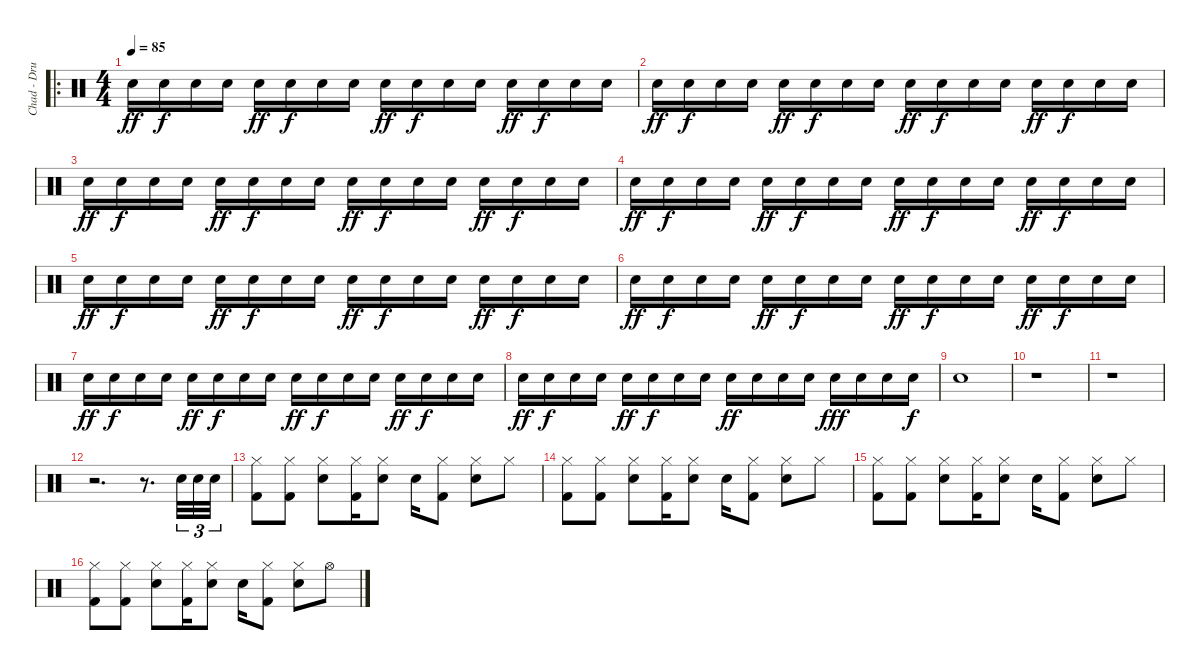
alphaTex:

\track ("Chad - Drums" "Chad - Dru") {instrument percussion}
\staff {score}
\articulation defaults
\ro
\ts (4 4)
\tempo 85
\clef neutral
\ks c "Snare (hit) 2".16{dy ff volume 6} "Snare (hit) 2".16{dy f} "Snare (hit) 2".16 "Snare (hit) 2".16 "Snare (hit) 2".16{dy ff} "Snare (hit) 2".16{dy f} "Snare (hit) 2".16 "Snare (hit) 2".16 "Snare (hit) 2".16{dy ff} "Snare (hit) 2".16{dy f} "Snare (hit) 2".16 "Snare (hit) 2".16 "Snare (hit) 2".16{dy ff} "Snare (hit) 2".16{dy f} "Snare (hit) 2".16 "Snare (hit) 2".16
|
"Snare (hit) 2".16{dy ff volume 7} "Snare (hit) 2".16{dy f} "Snare (hit) 2".16 "Snare (hit) 2".16 "Snare (hit) 2".16{dy ff} "Snare (hit) 2".16{dy f} "Snare (hit) 2".16 "Snare (hit) 2".16 "Snare (hit) 2".16{dy ff} "Snare (hit) 2".16{dy f} "Snare (hit) 2".16 "Snare (hit) 2".16 "Snare (hit) 2".16{dy ff} "Snare (hit) 2".16{dy f} "Snare (hit) 2".16 "Snare (hit) 2".16 |
"Snare (hit) 2".16{dy ff volume 9} "Snare (hit) 2".16{dy f} "Snare (hit) 2".16 "Snare (hit) 2".16 "Snare (hit) 2".16{dy ff} "Snare (hit) 2".16{dy f} "Snare (hit) 2".16 "Snare (hit) 2".16 "Snare (hit) 2".16{dy ff} "Snare (hit) 2".16{dy f} "Snare (hit) 2".16 "Snare (hit) 2".16 "Snare (hit) 2".16{dy ff} "Snare (hit) 2".16{dy f} "Snare (hit) 2".16 "Snare (hit) 2".16 |
"Snare (hit) 2".16{dy ff volume 10} "Snare (hit) 2".16{dy f} "Snare (hit) 2".16 "Snare (hit) 2".16 "Snare (hit) 2".16{dy ff} "Snare (hit) 2".16{dy f} "Snare (hit) 2".16 "Snare (hit) 2".16 "Snare (hit) 2".16{dy ff} "Snare (hit) 2".16{dy f} "Snare (hit) 2".16 "Snare (hit) 2".16 "Snare (hit) 2".16{dy ff} "Snare (hit) 2".16{dy f} "Snare (hit) 2".16 "Snare (hit) 2".16 |
"Snare (hit) 2".16{dy ff volume 11} "Snare (hit) 2".16{dy f} "Snare (hit) 2".16 "Snare (hit) 2".16 "Snare (hit) 2".16{dy ff} "Snare (hit) 2".16{dy f} "Snare (hit) 2".16 "Snare (hit) 2".16 "Snare (hit) 2".16{dy ff} "Snare (hit) 2".16{dy f} "Snare (hit) 2".16 "Snare (hit) 2".16 "Snare (hit) 2".16{dy ff} "Snare (hit) 2".16{dy f} "Snare (hit) 2".16 "Snare (hit) 2".16 |
"Snare (hit) 2".16{dy ff volume 12} "Snare (hit) 2".16{dy f} "Snare (hit) 2".16 "Snare (hit) 2".16 "Snare (hit) 2".16{dy ff} "Snare (hit) 2".16{dy f} "Snare (hit) 2".16 "Snare (hit) 2".16 "Snare (hit) 2".16{dy ff} "Snare (hit) 2".16{dy f} "Snare (hit) 2".16 "Snare (hit) 2".16 "Snare (hit) 2".16{dy ff} "Snare (hit) 2".16{dy f} "Snare (hit) 2".16 "Snare (hit) 2".16 |
"Snare (hit) 2".16{dy ff volume 13} "Snare (hit) 2".16{dy f} "Snare (hit) 2".16 "Snare (hit) 2".16 "Snare (hit) 2".16{dy ff} "Snare (hit) 2".16{dy f} "Snare (hit) 2".16 "Snare (hit) 2".16 "Snare (hit) 2".16{dy ff} "Snare (hit) 2".16{dy f} "Snare (hit) 2".16 "Snare (hit) 2".16 "Snare (hit) 2".16{dy ff} "Snare (hit) 2".16{dy f} "Snare (hit) 2".16 "Snare (hit) 2".16 |
"Snare (hit) 2".16{dy ff volume 15} "Snare (hit) 2".16{dy f} "Snare (hit) 2".16 "Snare (hit) 2".16 "Snare (hit) 2".16{dy ff} "Snare (hit) 2".16{dy f} "Snare (hit) 2".16 "Snare (hit) 2".16 "Snare (hit) 2".16{dy ff volume 16} "Snare (hit) 2".16 "Snare (hit) 2".16 "Snare (hit) 2".16 "Snare (hit) 2".16{dy fff} "Snare (hit) 2".16 "Snare (hit) 2".16 "Snare (hit) 2".16{dy f} |
"Snare (hit) 2".1 |
r.1 |
r.1 |
r.2{d balance 8} r.8{d} "Snare (hit) 2".32{tu (3 2)} "Snare (hit) 2".32{tu (3 2)} "Snare (hit) 2".32{tu (3 2)} |
("Hi-Hat (closed)" "Kick (hit) 2").8 ("Hi-Hat (closed)" "Kick (hit) 2").8 ("Hi-Hat (closed)" "Snare (hit) 2").8 ("Hi-Hat (closed)" "Kick (hit) 2").16 ("Hi-Hat (closed)" "Snare (hit) 2").8 "Snare (hit) 2".16 ("Hi-Hat (closed)" "Kick (hit) 2").8 ("Hi-Hat (closed)" "Snare (hit) 2").8 "Hi-Hat (closed)".8 |
("Hi-Hat (closed)" "Kick (hit) 2").8 ("Hi-Hat (closed)" "Kick (hit) 2").8 ("Hi-Hat (closed)" "Snare (hit) 2").8 ("Hi-Hat (closed)" "Kick (hit) 2").16 ("Hi-Hat (closed)" "Snare (hit) 2").8 "Snare (hit) 2".16 ("Hi-Hat (closed)" "Kick (hit) 2").8 ("Hi-Hat (closed)" "Snare (hit) 2").8 "Hi-Hat (closed)".8 |
("Hi-Hat (closed)" "Kick (hit) 2").8 ("Hi-Hat (closed)" "Kick (hit) 2").8 ("Hi-Hat (closed)" "Snare (hit) 2").8 ("Hi-Hat (closed)" "Kick (hit) 2").16 ("Hi-Hat (closed)" "Snare (hit) 2").8 "Snare (hit) 2".16 ("Hi-Hat (closed)" "Kick (hit) 2").8 ("Hi-Hat (closed)" "Snare (hit) 2").8 "Hi-Hat (closed)".8 |
("Hi-Hat (closed)" "Kick (hit) 2").8 ("Hi-Hat (closed)" "Kick (hit) 2").8 ("Hi-Hat (closed)" "Snare (hit) 2").8 ("Hi-Hat (closed)" "Kick (hit) 2").16 ("Hi-Hat (closed)" "Snare (hit) 2").8 "Snare (hit) 2".16 ("Hi-Hat (closed)" "Kick (hit) 2").8 ("Hi-Hat (closed)" "Snare (hit) 2").8 "Hi-Hat (open)".8
